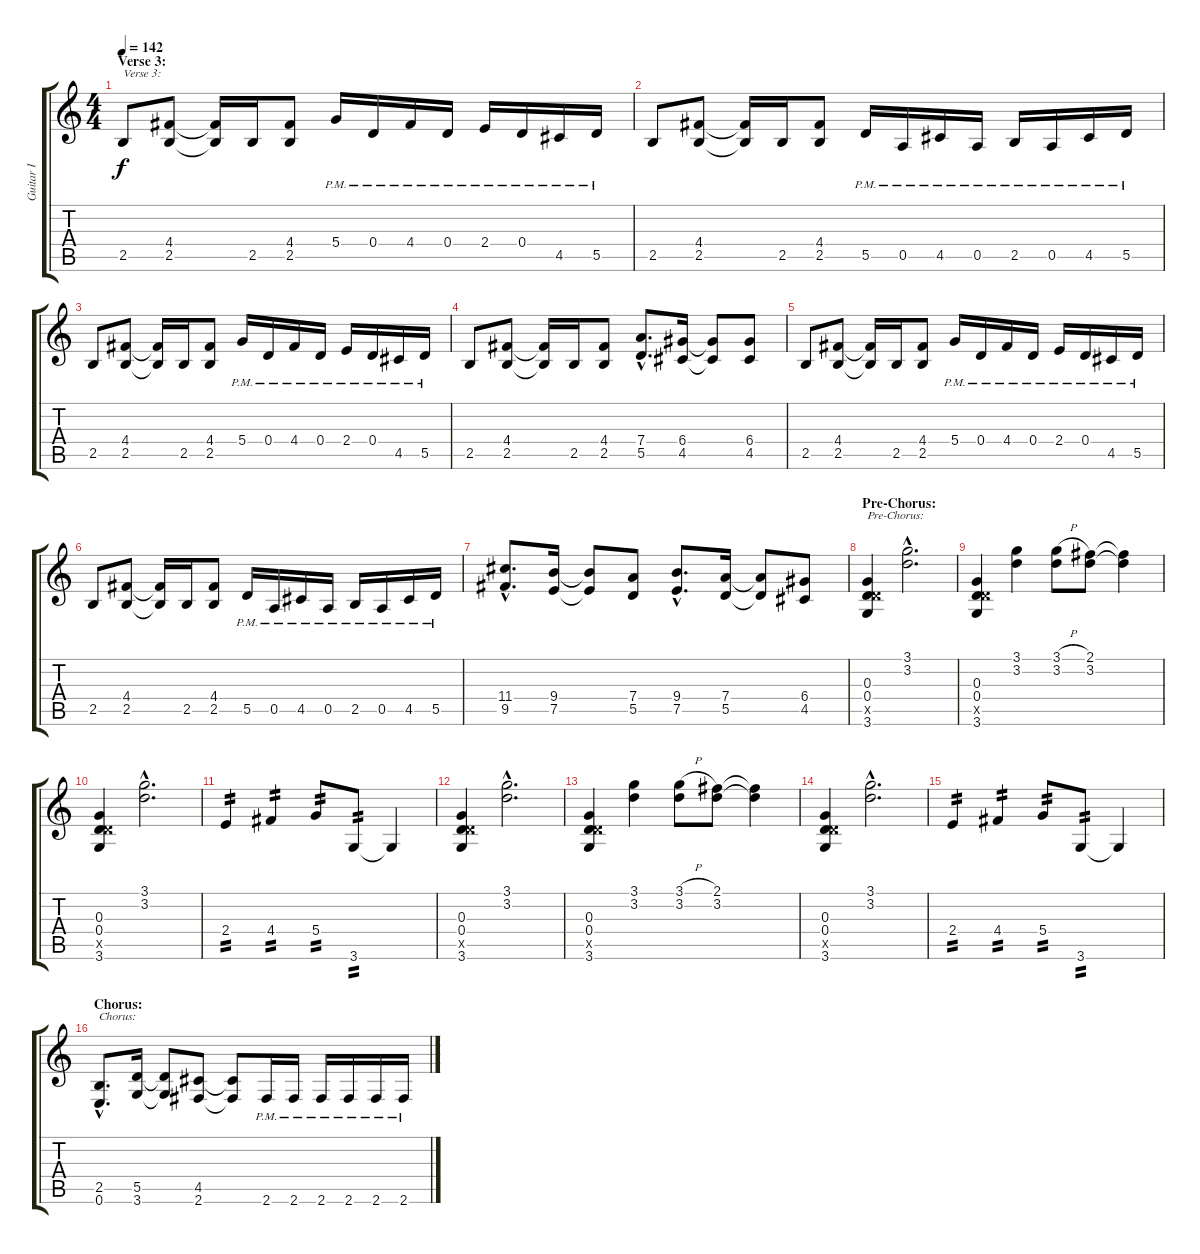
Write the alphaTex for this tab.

\track ("Guitar I" "Guitar I") {instrument distortionguitar}
\staff {score tabs}
\tuning (E4 B3 G3 D3 A2 E2) {hide}
\ts (4 4)
\section ("" "Verse 3:")
\tempo 142
\clef g2
\ks c
2.5.8{txt "Verse 3:" dy f} (4.4 2.5).8 (4.4{t} 2.5{t}).16 2.5.16 (4.4 2.5).8 5.4{pm}.16 0.4{pm}.16 4.4{pm}.16 0.4{pm}.16 2.4{pm}.16 0.4{pm}.16 4.5{pm}.16 5.5{pm}.16 |
2.5.8 (4.4 2.5).8 (4.4{t} 2.5{t}).16 2.5.16 (4.4 2.5).8 5.5{pm}.16 0.5{pm}.16 4.5{pm}.16 0.5{pm}.16 2.5{pm}.16 0.5{pm}.16 4.5{pm}.16 5.5{pm}.16 |
2.5.8 (4.4 2.5).8 (4.4{t} 2.5{t}).16 2.5.16 (4.4 2.5).8 5.4{pm}.16 0.4{pm}.16 4.4{pm}.16 0.4{pm}.16 2.4{pm}.16 0.4{pm}.16 4.5{pm}.16 5.5{pm}.16 |
2.5.8 (4.4 2.5).8 (4.4{t} 2.5{t}).16 2.5.16 (4.4 2.5).8 (7.4{hac} 5.5{hac}).8{d} (6.4 4.5).16 (6.4{t} 4.5{t}).8 (6.4 4.5).8 |
2.5.8 (4.4 2.5).8 (4.4{t} 2.5{t}).16 2.5.16 (4.4 2.5).8 5.4{pm}.16 0.4{pm}.16 4.4{pm}.16 0.4{pm}.16 2.4{pm}.16 0.4{pm}.16 4.5{pm}.16 5.5{pm}.16 |
2.5.8 (4.4 2.5).8 (4.4{t} 2.5{t}).16 2.5.16 (4.4 2.5).8 5.5{pm}.16 0.5{pm}.16 4.5{pm}.16 0.5{pm}.16 2.5{pm}.16 0.5{pm}.16 4.5{pm}.16 5.5{pm}.16 |
(11.4{hac} 9.5{hac}).8{d} (9.4 7.5).16 (9.4{t} 7.5{t}).8 (7.4 5.5).8 (9.4{hac} 7.5{hac}).8{d} (7.4 5.5).16 (7.4{t} 5.5{t}).8 (6.4 4.5).8 |
\section ("" "Pre-Chorus:")
(0.3 0.4 5.5{x} 3.6).4{txt "Pre-Chorus:"} (3.1{hac} 3.2{hac}).2{d} |
(0.3 0.4 5.5{x} 3.6).4 (3.1 3.2).4 (3.1{h} 3.2).8 (2.1 3.2).8 (2.1{t} 3.2{t}).4 |
(0.3 0.4 5.5{x} 3.6).4 (3.1{hac} 3.2{hac}).2{d} |
2.4.4{tp 2} 4.4.4{tp 2} 5.4.8{tp 2} 3.6.8{tp 2} 3.6{t}.4 |
(0.3 0.4 5.5{x} 3.6).4 (3.1{hac} 3.2{hac}).2{d} |
(0.3 0.4 5.5{x} 3.6).4 (3.1 3.2).4 (3.1{h} 3.2).8 (2.1 3.2).8 (2.1{t} 3.2{t}).4 |
(0.3 0.4 5.5{x} 3.6).4 (3.1{hac} 3.2{hac}).2{d} |
2.4.4{tp 2} 4.4.4{tp 2} 5.4.8{tp 2} 3.6.8{tp 2} 3.6{t}.4 |
\section ("" "Chorus:")
(2.5{hac} 0.6{hac}).8{d txt "Chorus:"} (5.5 3.6).16 (5.5{t} 3.6{t}).8 (4.5 2.6).8 (4.5{t} 2.6{t}).8 2.6{pm}.16 2.6{pm}.16 2.6{pm}.16 2.6{pm}.16 2.6{pm}.16 2.6{pm}.16
